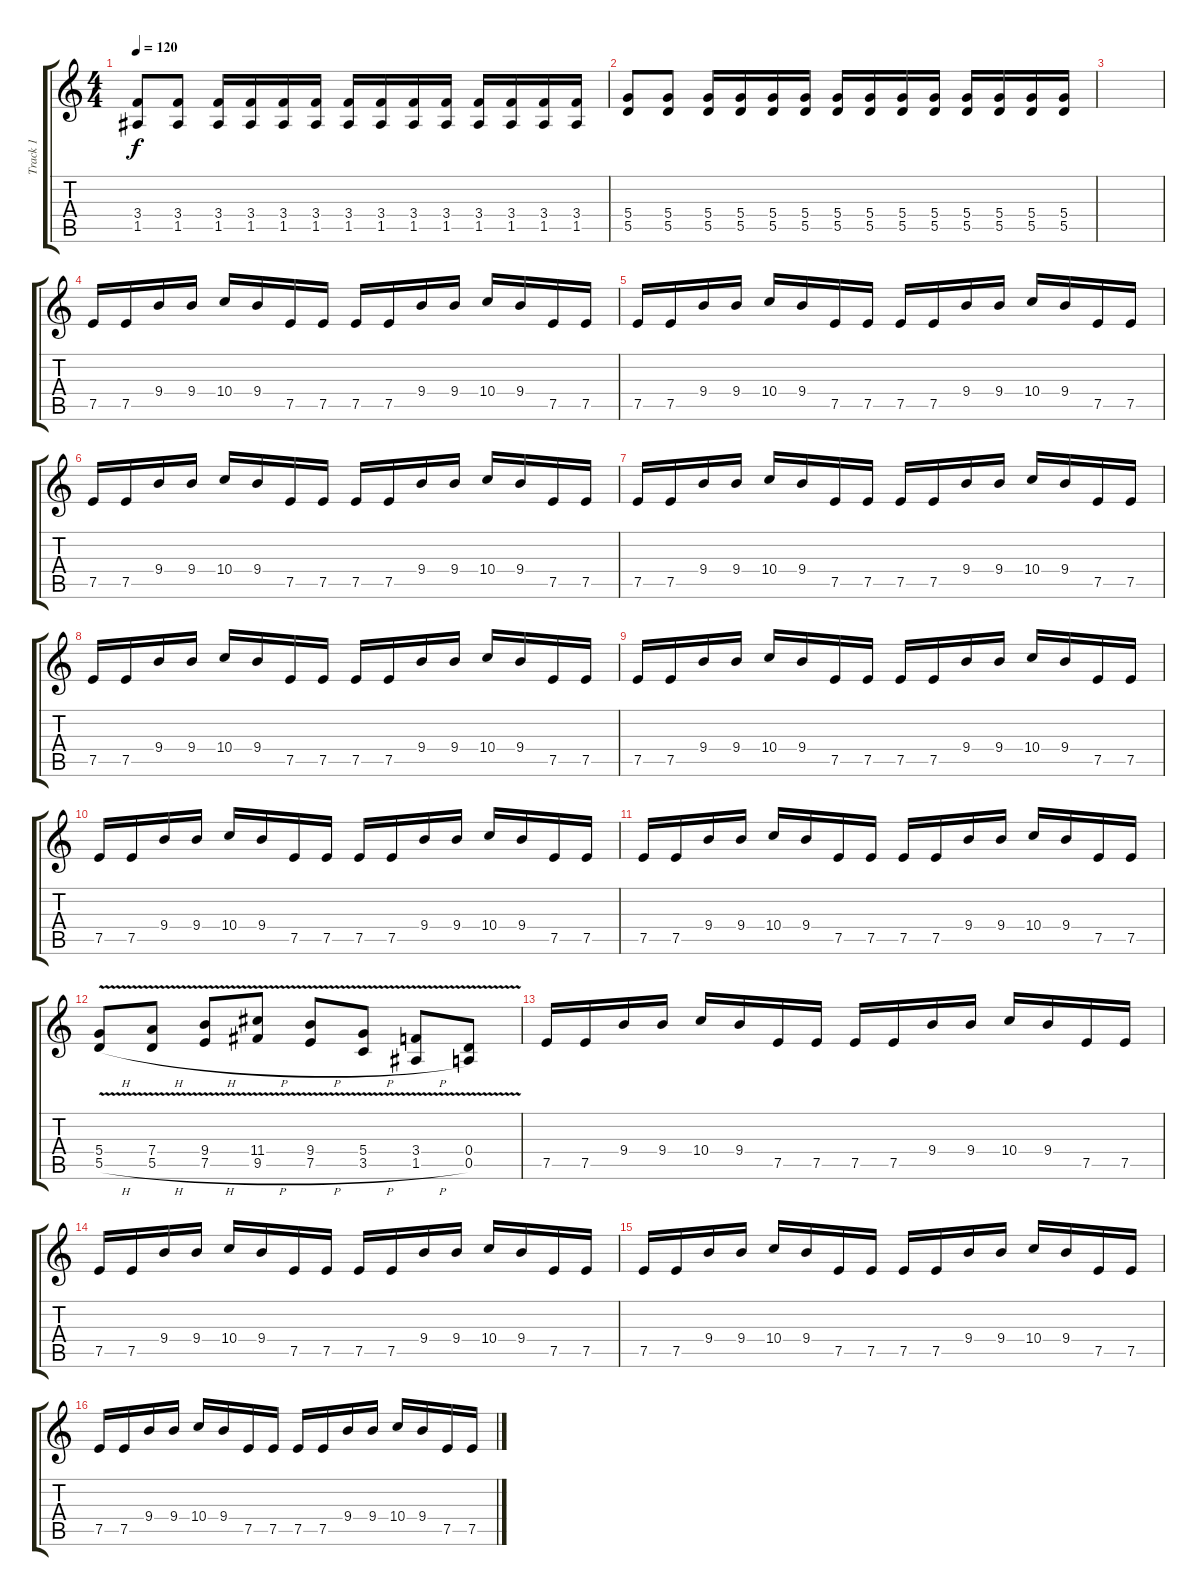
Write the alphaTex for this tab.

\track ("Track 1" "Track 1") {instrument distortionguitar}
\staff {score tabs}
\tuning (E4 B3 G3 D3 A2 E2) {hide}
\ts (4 4)
\tempo 120
\clef g2
\ks c
(3.4 1.5).8{dy f} (3.4 1.5).8 (3.4 1.5).16 (3.4 1.5).16 (3.4 1.5).16 (3.4 1.5).16 (3.4 1.5).16 (3.4 1.5).16 (3.4 1.5).16 (3.4 1.5).16 (3.4 1.5).16 (3.4 1.5).16 (3.4 1.5).16 (3.4 1.5).16 |
(5.4 5.5).8 (5.4 5.5).8 (5.4 5.5).16 (5.4 5.5).16 (5.4 5.5).16 (5.4 5.5).16 (5.4 5.5).16 (5.4 5.5).16 (5.4 5.5).16 (5.4 5.5).16 (5.4 5.5).16 (5.4 5.5).16 (5.4 5.5).16 (5.4 5.5).16 |
|
7.5.16 7.5.16 9.4.16 9.4.16 10.4.16 9.4.16 7.5.16 7.5.16 7.5.16 7.5.16 9.4.16 9.4.16 10.4.16 9.4.16 7.5.16 7.5.16 |
7.5.16 7.5.16 9.4.16 9.4.16 10.4.16 9.4.16 7.5.16 7.5.16 7.5.16 7.5.16 9.4.16 9.4.16 10.4.16 9.4.16 7.5.16 7.5.16 |
7.5.16 7.5.16 9.4.16 9.4.16 10.4.16 9.4.16 7.5.16 7.5.16 7.5.16 7.5.16 9.4.16 9.4.16 10.4.16 9.4.16 7.5.16 7.5.16 |
7.5.16 7.5.16 9.4.16 9.4.16 10.4.16 9.4.16 7.5.16 7.5.16 7.5.16 7.5.16 9.4.16 9.4.16 10.4.16 9.4.16 7.5.16 7.5.16 |
7.5.16 7.5.16 9.4.16 9.4.16 10.4.16 9.4.16 7.5.16 7.5.16 7.5.16 7.5.16 9.4.16 9.4.16 10.4.16 9.4.16 7.5.16 7.5.16 |
7.5.16 7.5.16 9.4.16 9.4.16 10.4.16 9.4.16 7.5.16 7.5.16 7.5.16 7.5.16 9.4.16 9.4.16 10.4.16 9.4.16 7.5.16 7.5.16 |
7.5.16 7.5.16 9.4.16 9.4.16 10.4.16 9.4.16 7.5.16 7.5.16 7.5.16 7.5.16 9.4.16 9.4.16 10.4.16 9.4.16 7.5.16 7.5.16 |
7.5.16 7.5.16 9.4.16 9.4.16 10.4.16 9.4.16 7.5.16 7.5.16 7.5.16 7.5.16 9.4.16 9.4.16 10.4.16 9.4.16 7.5.16 7.5.16 |
(5.4{v} 5.5{h}).8 (7.4{v} 5.5{h}).8 (9.4{v} 7.5{h}).8 (11.4{v} 9.5{h}).8 (9.4{v} 7.5{h}).8 (5.4{v} 3.5{h}).8 (3.4{v} 1.5{h}).8 (0.4 0.5{v}).8 |
7.5.16 7.5.16 9.4.16 9.4.16 10.4.16 9.4.16 7.5.16 7.5.16 7.5.16 7.5.16 9.4.16 9.4.16 10.4.16 9.4.16 7.5.16 7.5.16 |
7.5.16 7.5.16 9.4.16 9.4.16 10.4.16 9.4.16 7.5.16 7.5.16 7.5.16 7.5.16 9.4.16 9.4.16 10.4.16 9.4.16 7.5.16 7.5.16 |
7.5.16 7.5.16 9.4.16 9.4.16 10.4.16 9.4.16 7.5.16 7.5.16 7.5.16 7.5.16 9.4.16 9.4.16 10.4.16 9.4.16 7.5.16 7.5.16 |
7.5.16 7.5.16 9.4.16 9.4.16 10.4.16 9.4.16 7.5.16 7.5.16 7.5.16 7.5.16 9.4.16 9.4.16 10.4.16 9.4.16 7.5.16 7.5.16
